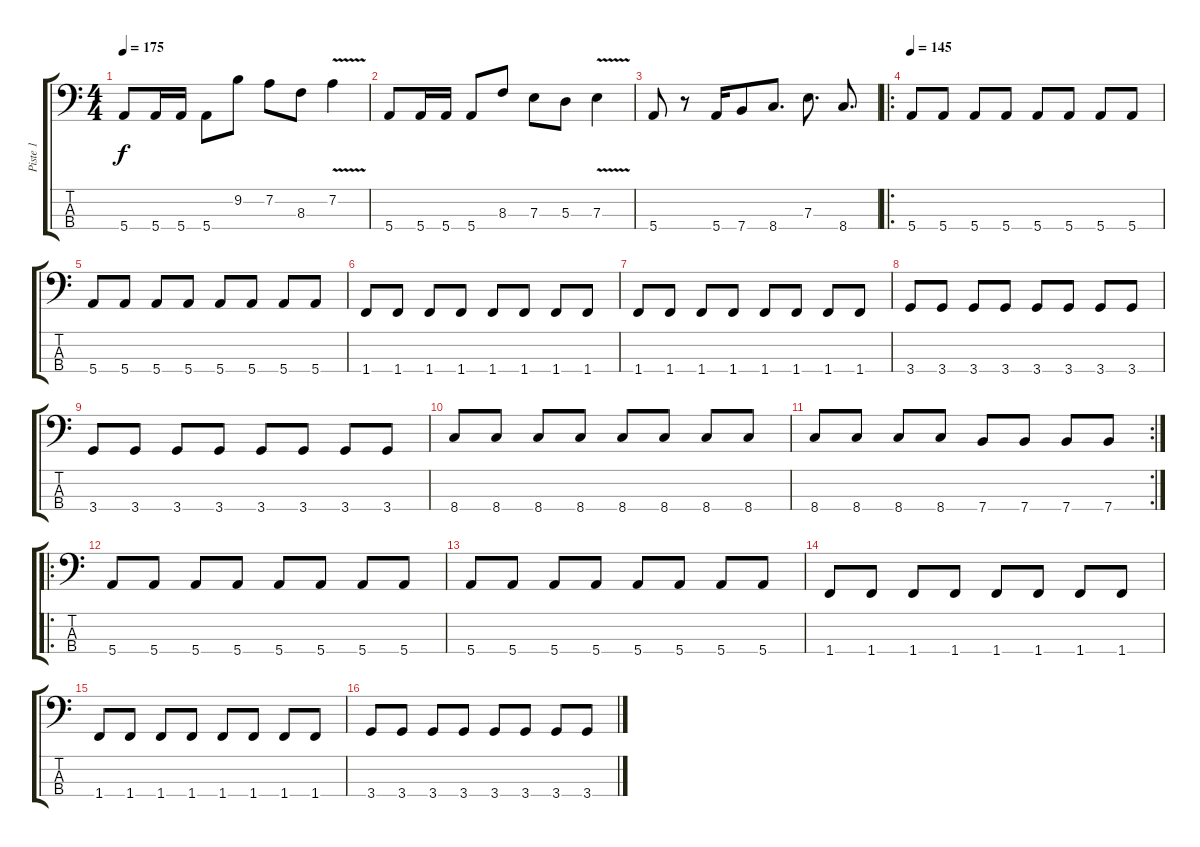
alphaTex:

\track ("Piste 1" "Piste 1") {instrument electricbasspick}
\staff {score tabs}
\tuning (G2 D2 A1 E1) {hide}
\ts (4 4)
\tempo 175
\clef f4
\ks c
5.4.8{dy f} 5.4.16 5.4.16 5.4.8 9.2.8 7.2.8 8.3.8 7.2{v}.4 |
5.4.8 5.4.16 5.4.16 5.4.8 8.3.8 7.3.8 5.3.8 7.3{v}.4 |
5.4.8 r.8 5.4.16 7.4.8 8.4.8{d} 7.3.8{d} 8.4.8{d} |
\ro
\tempo 145
5.4.8 5.4.8 5.4.8 5.4.8 5.4.8 5.4.8 5.4.8 5.4.8 |
5.4.8 5.4.8 5.4.8 5.4.8 5.4.8 5.4.8 5.4.8 5.4.8 |
1.4.8 1.4.8 1.4.8 1.4.8 1.4.8 1.4.8 1.4.8 1.4.8 |
1.4.8 1.4.8 1.4.8 1.4.8 1.4.8 1.4.8 1.4.8 1.4.8 |
3.4.8 3.4.8 3.4.8 3.4.8 3.4.8 3.4.8 3.4.8 3.4.8 |
3.4.8 3.4.8 3.4.8 3.4.8 3.4.8 3.4.8 3.4.8 3.4.8 |
8.4.8 8.4.8 8.4.8 8.4.8 8.4.8 8.4.8 8.4.8 8.4.8 |
\rc 2
8.4.8 8.4.8 8.4.8 8.4.8 7.4.8 7.4.8 7.4.8 7.4.8 |
\ro
5.4.8 5.4.8 5.4.8 5.4.8 5.4.8 5.4.8 5.4.8 5.4.8 |
5.4.8 5.4.8 5.4.8 5.4.8 5.4.8 5.4.8 5.4.8 5.4.8 |
1.4.8 1.4.8 1.4.8 1.4.8 1.4.8 1.4.8 1.4.8 1.4.8 |
1.4.8 1.4.8 1.4.8 1.4.8 1.4.8 1.4.8 1.4.8 1.4.8 |
3.4.8 3.4.8 3.4.8 3.4.8 3.4.8 3.4.8 3.4.8 3.4.8
